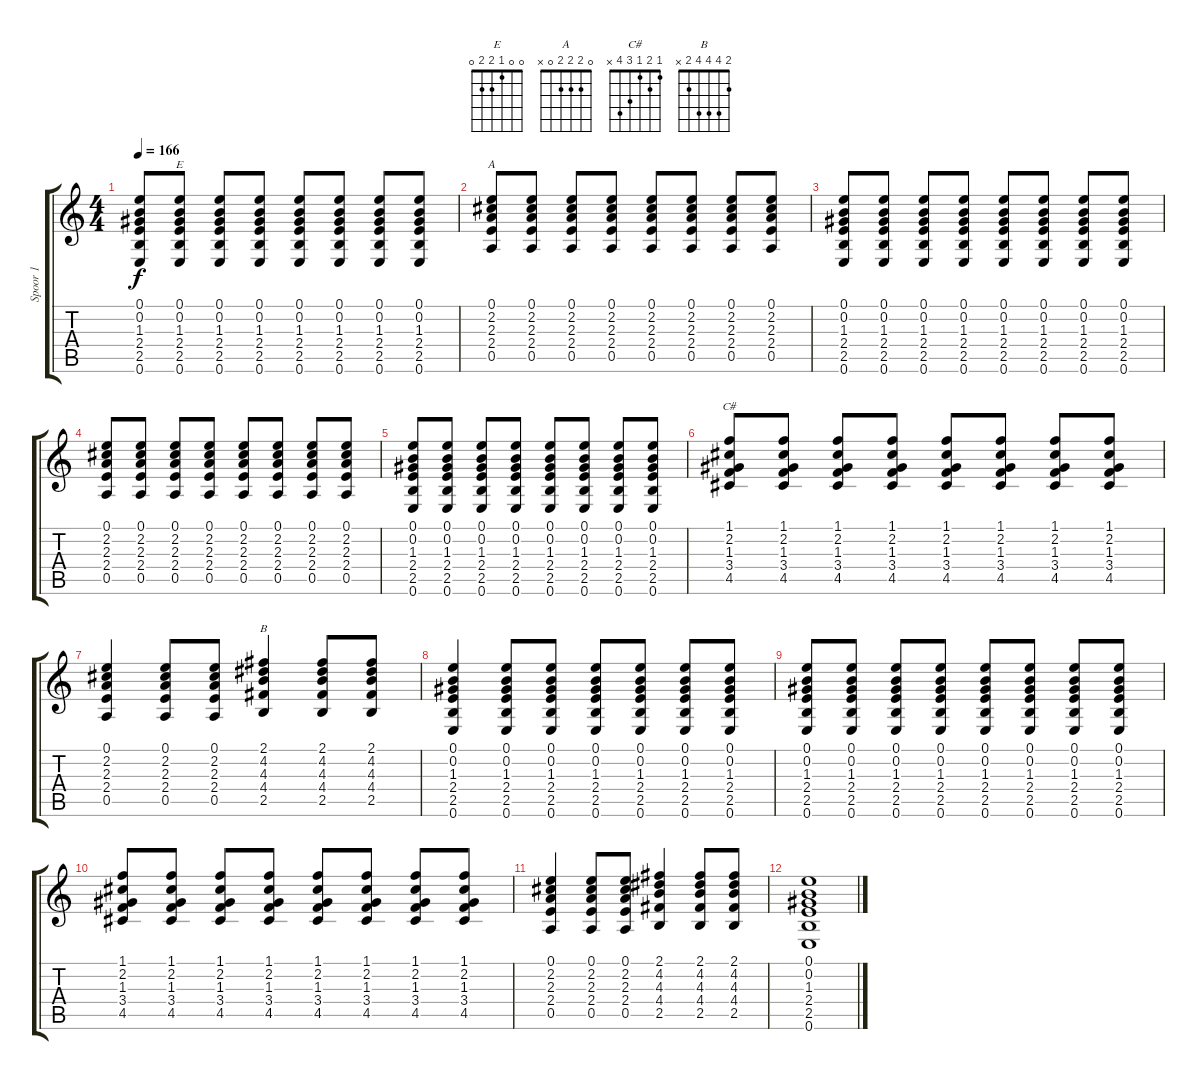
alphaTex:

\track ("Spoor 1" "Spoor 1") {instrument distortionguitar}
\staff {score tabs}
\tuning (E4 B3 G3 D3 A2 E2) {hide}
\chord ("E" 0 0 1 2 2 0)
\chord ("A" 0 2 2 2 0 x)
\chord ("C#" 1 2 1 3 4 x)
\chord ("B" 2 4 4 4 2 x)
\ts (4 4)
\tempo 166
\clef g2
\ks c
(0.1 0.2 1.3 2.4 2.5 0.6).8{dy f} (0.1 0.2 1.3 2.4 2.5 0.6).8{ch "E"} (0.1 0.2 1.3 2.4 2.5 0.6).8 (0.1 0.2 1.3 2.4 2.5 0.6).8 (0.1 0.2 1.3 2.4 2.5 0.6).8 (0.1 0.2 1.3 2.4 2.5 0.6).8 (0.1 0.2 1.3 2.4 2.5 0.6).8 (0.1 0.2 1.3 2.4 2.5 0.6).8 |
(0.1 2.2 2.3 2.4 0.5).8{ch "A"} (0.1 2.2 2.3 2.4 0.5).8 (0.1 2.2 2.3 2.4 0.5).8 (0.1 2.2 2.3 2.4 0.5).8 (0.1 2.2 2.3 2.4 0.5).8 (0.1 2.2 2.3 2.4 0.5).8 (0.1 2.2 2.3 2.4 0.5).8 (0.1 2.2 2.3 2.4 0.5).8 |
(0.1 0.2 1.3 2.4 2.5 0.6).8 (0.1 0.2 1.3 2.4 2.5 0.6).8 (0.1 0.2 1.3 2.4 2.5 0.6).8 (0.1 0.2 1.3 2.4 2.5 0.6).8 (0.1 0.2 1.3 2.4 2.5 0.6).8 (0.1 0.2 1.3 2.4 2.5 0.6).8 (0.1 0.2 1.3 2.4 2.5 0.6).8 (0.1 0.2 1.3 2.4 2.5 0.6).8 |
(0.1 2.2 2.3 2.4 0.5).8 (0.1 2.2 2.3 2.4 0.5).8 (0.1 2.2 2.3 2.4 0.5).8 (0.1 2.2 2.3 2.4 0.5).8 (0.1 2.2 2.3 2.4 0.5).8 (0.1 2.2 2.3 2.4 0.5).8 (0.1 2.2 2.3 2.4 0.5).8 (0.1 2.2 2.3 2.4 0.5).8 |
(0.1 0.2 1.3 2.4 2.5 0.6).8 (0.1 0.2 1.3 2.4 2.5 0.6).8 (0.1 0.2 1.3 2.4 2.5 0.6).8 (0.1 0.2 1.3 2.4 2.5 0.6).8 (0.1 0.2 1.3 2.4 2.5 0.6).8 (0.1 0.2 1.3 2.4 2.5 0.6).8 (0.1 0.2 1.3 2.4 2.5 0.6).8 (0.1 0.2 1.3 2.4 2.5 0.6).8 |
(1.1 2.2 1.3 3.4 4.5).8{ch "C#"} (1.1 2.2 1.3 3.4 4.5).8 (1.1 2.2 1.3 3.4 4.5).8 (1.1 2.2 1.3 3.4 4.5).8 (1.1 2.2 1.3 3.4 4.5).8 (1.1 2.2 1.3 3.4 4.5).8 (1.1 2.2 1.3 3.4 4.5).8 (1.1 2.2 1.3 3.4 4.5).8 |
(0.1 2.2 2.3 2.4 0.5).4 (0.1 2.2 2.3 2.4 0.5).8 (0.1 2.2 2.3 2.4 0.5).8 (2.1 4.2 4.3 4.4 2.5).4{ch "B"} (2.1 4.2 4.3 4.4 2.5).8 (2.1 4.2 4.3 4.4 2.5).8 |
(0.1 0.2 1.3 2.4 2.5 0.6).4 (0.1 0.2 1.3 2.4 2.5 0.6).8 (0.1 0.2 1.3 2.4 2.5 0.6).8 (0.1 0.2 1.3 2.4 2.5 0.6).8 (0.1 0.2 1.3 2.4 2.5 0.6).8 (0.1 0.2 1.3 2.4 2.5 0.6).8 (0.1 0.2 1.3 2.4 2.5 0.6).8 |
(0.1 0.2 1.3 2.4 2.5 0.6).8 (0.1 0.2 1.3 2.4 2.5 0.6).8 (0.1 0.2 1.3 2.4 2.5 0.6).8 (0.1 0.2 1.3 2.4 2.5 0.6).8 (0.1 0.2 1.3 2.4 2.5 0.6).8 (0.1 0.2 1.3 2.4 2.5 0.6).8 (0.1 0.2 1.3 2.4 2.5 0.6).8 (0.1 0.2 1.3 2.4 2.5 0.6).8 |
(1.1 2.2 1.3 3.4 4.5).8 (1.1 2.2 1.3 3.4 4.5).8 (1.1 2.2 1.3 3.4 4.5).8 (1.1 2.2 1.3 3.4 4.5).8 (1.1 2.2 1.3 3.4 4.5).8 (1.1 2.2 1.3 3.4 4.5).8 (1.1 2.2 1.3 3.4 4.5).8 (1.1 2.2 1.3 3.4 4.5).8 |
(0.1 2.2 2.3 2.4 0.5).4 (0.1 2.2 2.3 2.4 0.5).8 (0.1 2.2 2.3 2.4 0.5).8 (2.1 4.2 4.3 4.4 2.5).4 (2.1 4.2 4.3 4.4 2.5).8 (2.1 4.2 4.3 4.4 2.5).8 |
(0.1 0.2 1.3 2.4 2.5 0.6).1
